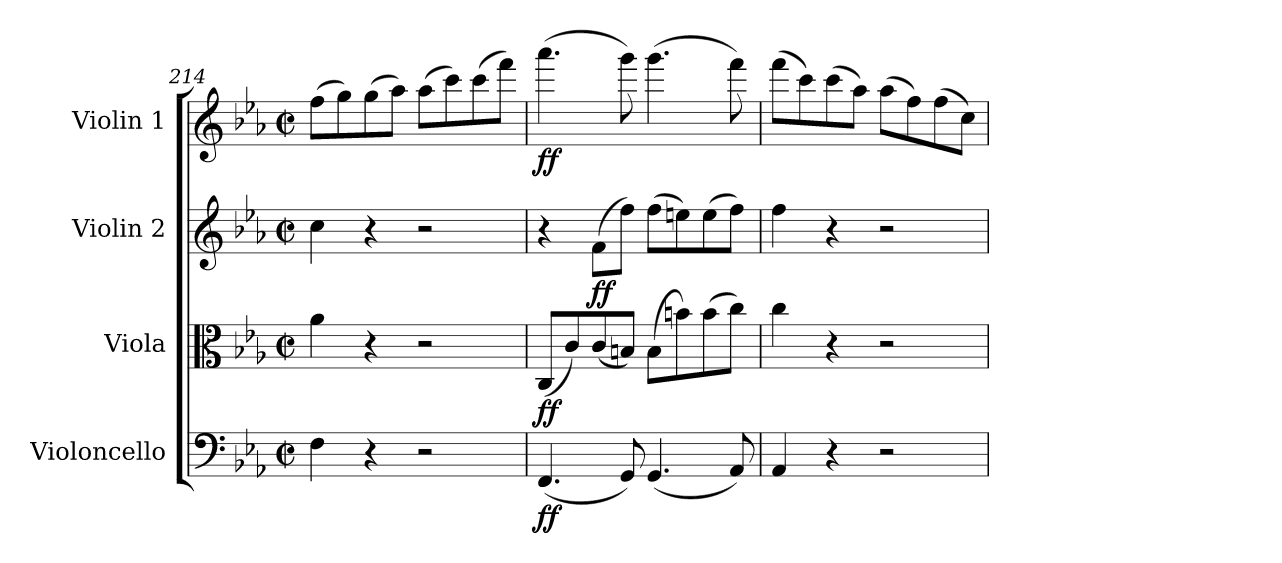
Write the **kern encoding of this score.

**kern	**dynam	**kern	**dynam	**kern	**dynam	**kern	**dynam
*part4	*part4	*part3	*part3	*part2	*part2	*part1	*part1
*staff4	*staff4	*staff3	*staff3	*staff2	*staff2	*staff1	*staff1
*I"Violoncello	*	*I"Viola	*	*I"Violin 2	*	*I"Violin 1	*
*I'Vc	*	*I'Vla	*	*I'Vln	*	*I'Vln	*
*clefF4	*	*clefC3	*	*clefG2	*	*clefG2	*
*k[b-e-a-]	*	*k[b-e-a-]	*	*k[b-e-a-]	*	*k[b-e-a-]	*
*M2/2	*	*M2/2	*	*M2/2	*	*M2/2	*
*met(c|)	*	*met(c|)	*	*met(c|)	*	*met(c|)	*
=214	=214	=214	=214	=214	=214	=214	=214
4F\	.	4a-\	.	4cc\	.	(8ff\L	.
.	.	.	.	.	.	8gg\)	.
4r	.	4r	.	4r	.	(8gg\	.
.	.	.	.	.	.	8aa-\J)	.
2r	.	2r	.	2r	.	(8aa-\L	.
.	.	.	.	.	.	8ccc\)	.
.	.	.	.	.	.	(8ccc\	.
.	.	.	.	.	.	8fff\J)	.
!!LO:LB:g=z
=215	=215	=215	=215	=215	=215	=215	=215
!	!LO:DY:b	!	!LO:DY:b	!	!	!	!LO:DY:b
(4.FF/	ff	(8C/L	ff	4r	.	(4.aaa-\	ff
.	.	8c/)	.	.	.	.	.
!	!	!	!	!	!LO:DY:b	!	!
.	.	(8c/	.	(8f\L	ff	.	.
8GG/)	.	8Bn/J)	.	8ff\J)	.	8ggg\)	.
(4.GG/	.	(8B\L	.	(8ff\L	.	(4.ggg\	.
.	.	8bn\)	.	8een\)	.	.	.
.	.	(8b\	.	(8ee\	.	.	.
8AA-/)	.	8cc\J)	.	8ff\J)	.	8fff\)	.
=216	=216	=216	=216	=216	=216	=216	=216
4AA-/	.	4cc\	.	4ff\	.	(8fff\L	.
.	.	.	.	.	.	8ccc\)	.
4r	.	4r	.	4r	.	(8ccc\	.
.	.	.	.	.	.	8aa-\J)	.
2r	.	2r	.	2r	.	(8aa-\L	.
.	.	.	.	.	.	8ff\)	.
.	.	.	.	.	.	(8ff\	.
.	.	.	.	.	.	8cc\J)	.
=	=	=	=	=	=	=	=
*-	*-	*-	*-	*-	*-	*-	*-
